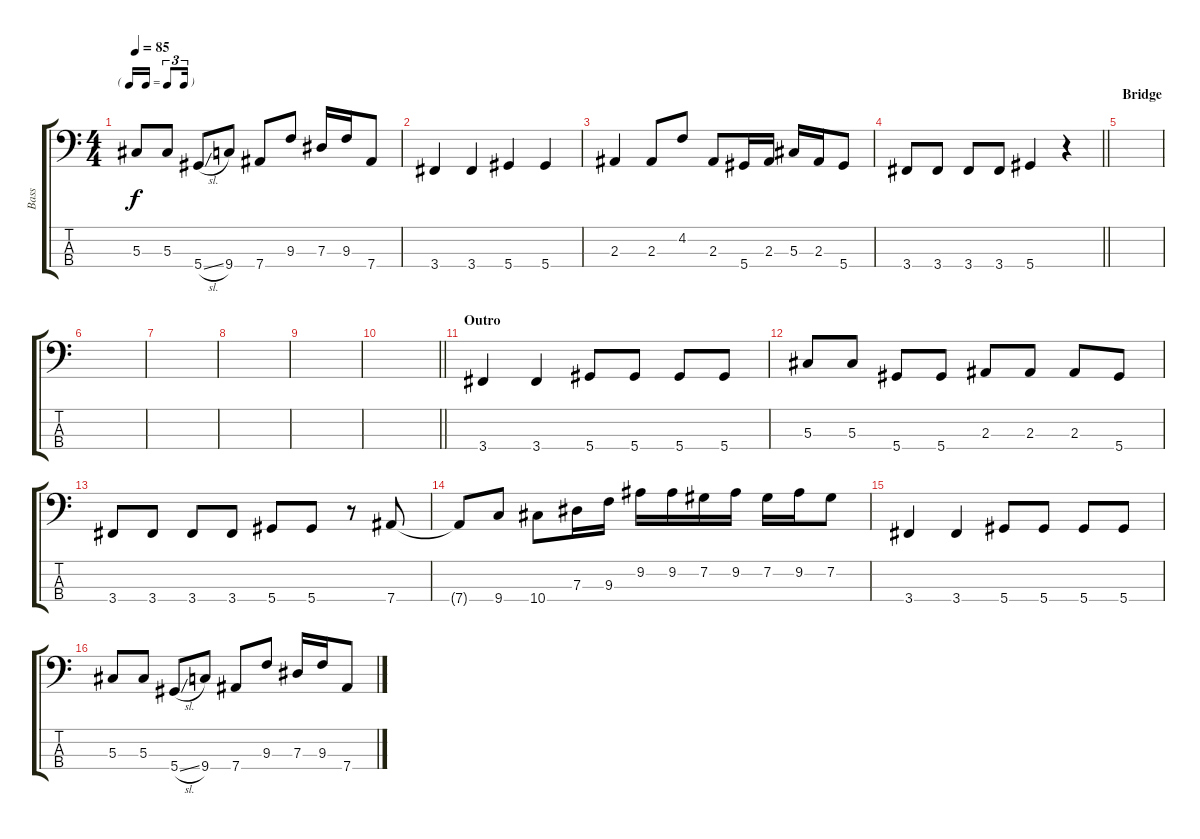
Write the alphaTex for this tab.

\track ("Bass" "Bass") {instrument electricbassfinger}
\staff {score tabs}
\tuning (Gb2 Db2 Ab1 Eb1) {hide}
\ts (4 4)
\tf triplet16th
\tempo 85
\clef f4
\ks c
5.3.8{dy f} 5.3.8 5.4{sl}.8 9.4.8 7.4.8 9.3.8 7.3.16 9.3.16 7.4.8 |
3.4.4 3.4.4 5.4.4 5.4.4 |
2.3.4 2.3.8 4.2.8 2.3.8 5.4.16 2.3.16 5.3.16 2.3.16 5.4.8 |
\barLineRight lightlight
3.4.8 3.4.8 3.4.8 3.4.8 5.4.4 r.4 |
\section ("" "Bridge")
|
|
|
|
|
\barLineRight lightlight
|
\section ("" "Outro")
3.4.4 3.4.4 5.4.8 5.4.8 5.4.8 5.4.8 |
5.3.8 5.3.8 5.4.8 5.4.8 2.3.8 2.3.8 2.3.8 5.4.8 |
3.4.8 3.4.8 3.4.8 3.4.8 5.4.8 5.4.8 r.8 7.4.8 |
7.4{t}.8 9.4.8 10.4.8 7.3.16 9.3.16 9.2.16 9.2.16 7.2.16 9.2.16 7.2.16 9.2.16 7.2.8 |
3.4.4 3.4.4 5.4.8 5.4.8 5.4.8 5.4.8 |
5.3.8 5.3.8 5.4{sl}.8 9.4.8 7.4.8 9.3.8 7.3.16 9.3.16 7.4.8
